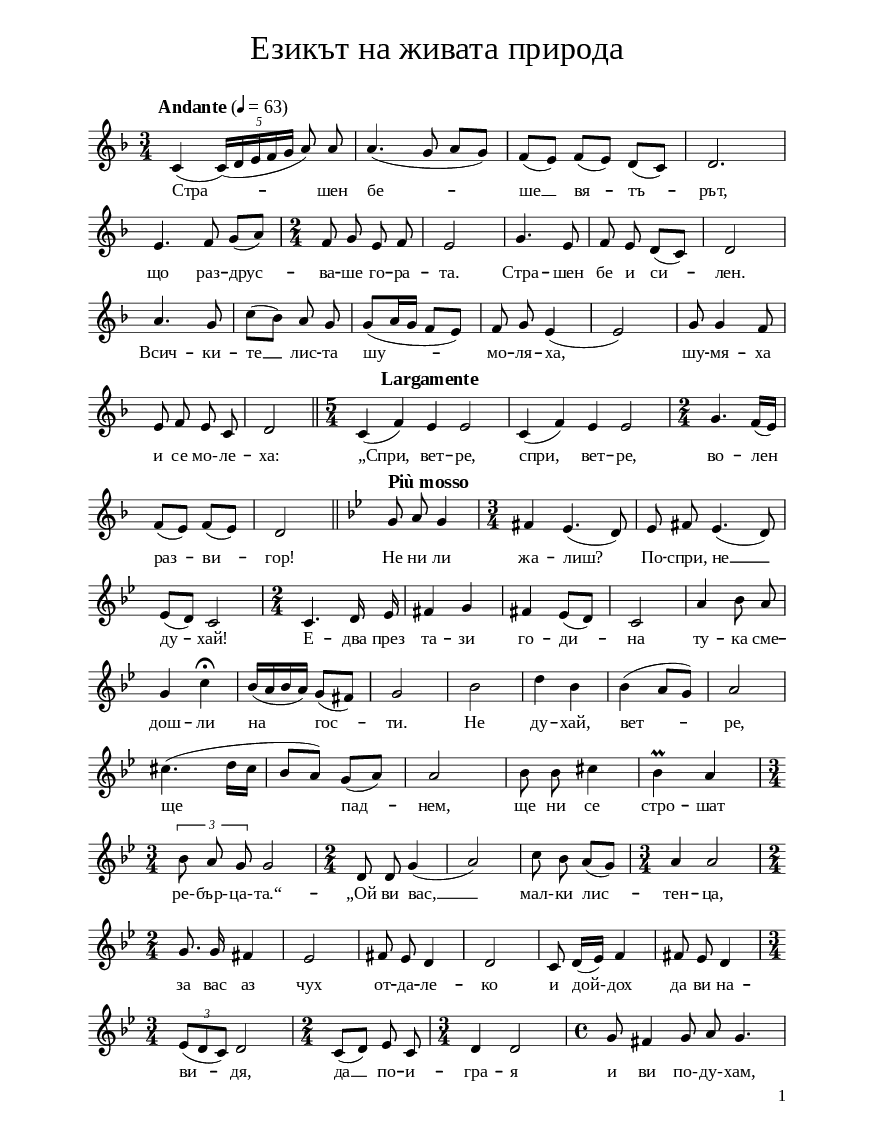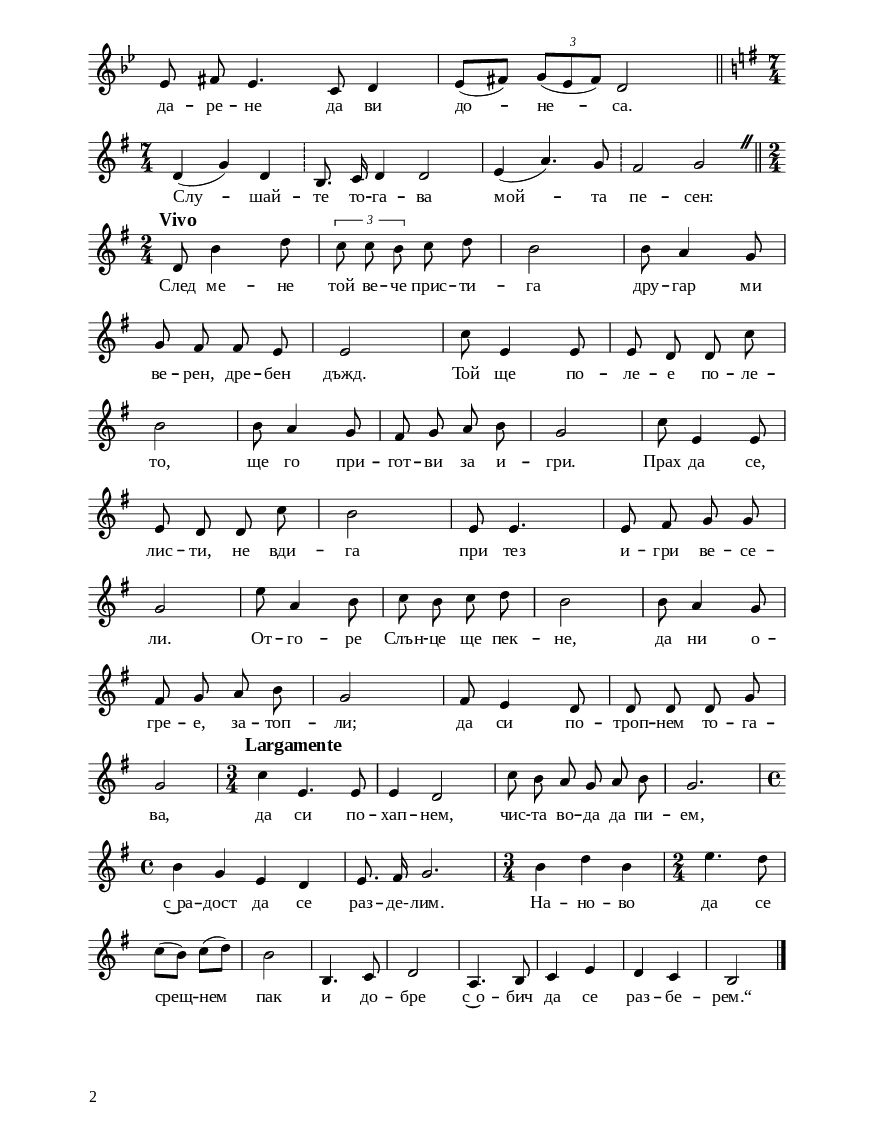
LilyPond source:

\version "2.24.2"

\include "include/globals.ily"

\bookpart {
  \label #'ref130
  \tocItem \markup "Езикът на живата природа"

  \paper {
    print-all-headers = ##t
    print-page-number = ##t
    print-first-page-number = ##t

    % put page numbers on the bottom
    oddHeaderMarkup = \markup ""
    evenHeaderMarkup = \markup ""
    oddFooterMarkup = \markup
    \fill-line {
      ""
      \if \should-print-page-number \fromproperty #'page:page-number-string
    }
    evenFooterMarkup = \markup
    \fill-line {
      \if \should-print-page-number \fromproperty #'page:page-number-string
      ""
    }

    left-margin = 1.5\cm
    right-margin = 1.5\cm
    top-margin = 1.6\cm
    bottom-margin = 1.2\cm
    ragged-bottom = ##t % do not spread the staves to fill the whole vertical space

    % change distance between staves
    system-system-spacing =
    #'((basic-distance . 8.5)
       (minimum-distance . 6)
       (padding . 1)
       (stretchability . 12))
  }
  \score {
    \include "include/score-layout.ily"


    \new Voice \absolute {
      \clef treble
      \key f \major
      \time 3/4
      \tempoFunc "Andante" 4 "63"
      \autoBeamOff
      c'4 ( \once \omit TupletBracket
      \times 4/5  {
        c'16 ) ( [  d'16  e'16  f'16
        g'16 ]
      }
      a'8 ) a'8  |

      a'4. ( g'8   a'8 [  g'8
      ] ) |
      f'8 ( [ e'8 ])
      f'8 ( [  e'8  ] )  d'8 ( [  c'8]) |
      d'2. \break |
      e'4. f'8  g'8 ( [
      a'8  ])
      \time 2/4 f'8 g'8 e'8  f'8 |
      e'2 | % 6
      g'4.  e'8 |
      f'8  e'8
      d'8 ( [  c'8 ]) | d'2 \break |
      a'4.  g'8 | c''8 ( [  bes'8 ]) a'8  g'8 |
      g'8 ( [ a'16   g'16]
      f'8  [ e'8 ] ) |

      f'8 g'8 e'4 ( |e'2) |
      g'8  g'4  f'8 |  \break
      e'8  f'8 e'8  c'8 | d'2 |   % 13
      \time 5/4  | \bar "||" % 13
      \tempo "        Largamente" c'4 ( f'4 )
      e'4  e'2 | % 14
      c'4 (  f'4 )  e'4  e'2 | % 15
      \time 2/4  | % 15
      g'4.  f'16 ( [  e'16 ]) \break | % 16
      f'8 ( [  e'8 ] ) f'8 ( [  e'8 ] )| % 17
      d'2 \bar "||"
      \tempo "Più mosso"
      \key g \minor | % 18
      g'8  a'8  g'4 | % 19
      \time 3/4 fis'4  es'4. ( d'8 ) |
      es'8  fis'8  es'4. ( d'8 )| \break % 21
      es'8 ( [  d'8 ])   c'2   |   % 22
      \time 2/4 c'4.  d'16  es'16 | % 23
      fis'4  g'4|  fis'4
      es'8 ( [  d'8 ])  | c'2 | % 25
      a'4 bes'8 a'8  \break  | % 26
      g'4  c''4 ^\fermata  | % 27
      \slurDown \stemUp bes'16 (
      [a'16 bes'16  a'16])
      \slurNeutral \stemNeutral
      g'8 ( [  fis'8 ] )| % 28
      g'2  | % 29
      bes'2 |  d''4  bes'4 |
      bes'4 ( a'8 [  g'8  ] ) a'2  \break | % 31
      cis''4. (  d''16 [  cis''16 ] |
      bes'8 [  a'8 ] ) % 32
      g'8 ( [  a'8 ] ) a'2 |
      bes'8  bes'8  cis''4 | % 34
      bes'4 \prall  a'4 |  \break % 35
      \time 3/4  | % 35
      \times 2/3  {
        bes'8  a'8  g'8
      }
      g'2 | \time 2/4 d'8  d'8
      g'4 ( | a'2 ) |   % 37
      c''8  bes'8  a'8 ( [  g'8 ]) |
      \time 3/4  | % 38
      a'4  a'2  | \break
      \time 2/4  | % 39
      g'8.  g'16  fis'4 |
      es'2 | % 41
      fis'8  es'8  d'4 | % 42
      d'2 | % 43
      c'8  d'16 ( [  es'16 ] ) f'4 | % 44
      fis'8 es'8  d'4 | % 46
      \time 3/4  | \break  % 46
      \once \omit TupletBracket
      \times 2/3  {
        es'8 ( [  d'8  c'8 ])
      }
      d'2 | % 47
      \time 2/4  | % 47
      c'8 ( [  d'8 ])  es'8  c'8  | % 48
      \time 3/4  | % 48
      d'4  d'2 | % 49
      \time 4/4  | % 49
      g'8  fis'4  g'8
      a'8 g'4. \break | % 51
      es'8  fis'8  es'4.  c'8
      d'4 |  es'8 ([ fis'8 ])
      \times 2/3  {
        g'8 ( [  es'8  fis'8 ] )
      } d'2 | \bar "||" \break
      \key g \major \time 7/4 | % 54
      d'4 (  g'4 )  d'4  \bar "!" b8. c'16 d'4  d'2 | % 56
      e'4 ( a'4.)   g'8  \bar "!" fis'2  g'2 \caesura \bar "||" \break
      \time 2/4  | % 58
      \tempo "Vivo" d'8 b'4  d''8 | % 59
      \tupletUp \times 2/3  {
        c''8   c''8  b'8
      } \tupletNeutral
      c''8 d''8  |
      b'2 | % 61
      b'8  a'4  g'8 | \break % 62
      g'8  fis'8  fis'8  e'8 | % 63
      e'2 | % 64
      c''8  e'4  e'8 | % 65
      e'8  d'8  d'8  c''8 | \break % 66
      b'2 | % 67
      b'8  a'4  g'8  | % 68
      fis'8  g'8  a'8  b'8 |  % 69
      g'2 |
      c''8  e'4  e'8 | \break % 71
      e'8  d'8  d'8  c''8 | % 72
      b'2  | % 73
      e'8  e'4. |   % 74
      e'8  fis'8  g'8  g'8 \break | % 75
      g'2  | % 76
      e''8  a'4  b'8 | % 77
      c''8   b'8  c''8  d''8 | % 78
      b'2 |  % 79
      b'8  a'4  g'8 |\break
      fis'8  g'8  a'8  b'8 | % 81
      g'2 | % 82
      fis'8  e'4  d'8 |
      d'8  d'8  d'8  g'8 | \break % 84
      g'2 | % 85
      \tempo "Largamente"
      \time 3/4  | % 85
      c''4  e'4.  e'8 | % 86
      e'4 d'2 | % 87
      c''8 b'8 a'8  g'8
      a'8  b'8  | % 88
      g'2. |  \break % 89
      \time 4/4  | % 89
      b'4 g'4  e'4
      d'4 |
      e'8.  fis'16  g'2.   | % 91
      \time 3/4 b'4 d''4  b'4 | \time 2/4  e''4. d''8 |  \break | % 92
      c''8 ( [  b'8 ])  c''8 ( [
      d''8 ]) | b'2 | % 93
      b4.  c'8  d'2 | % 94
      a4. b8  c'4
      e'4 | % 95
      d'4  c'4  b2 \bar "|."
    }

    \addlyrics {
      Стра --  шен
      бе --   ше __  вя -- тъ
      -- рът, що раз -- друс -- ва --
      ше го -- ра -- та. Стра -- шен
      бе и си -- лен. Всич -- ки -- те __
      лис -- та шу --
      мо -- ля -- ха, шу -- мя -- ха и се
      "мо-" -- ле -- ха: „Спри,  вет --
      ре, спри,  вет -- ре, во -- лен
      раз -- ви -- гор! Не ни
      ли жа -- лиш?  По -- спри, не __
      ду -- хай! Е -- два през та
      -- зи го -- ди -- на ту --
      ка сме -- дош -- ли на
      гос -- ти. Не ду -- хай, вет --
      ре, ще пад --
      нем, ще ни се стро -- шат "ре-" --
      "бър-" -- "ца-" -- та.“ -- „Ой ви вас, __
      "мал-" -- ки лис -- тен -- ца,
      за вас аз чух от -- да -- ле -- ко
      и "дой-" -- дох да ви на -- ви
      --  дя, да __  по -- и -- гра --
      я и ви "по-" -- "ду-" -- хам, да -- ре --
      не да ви до -- не --  са.
      Слу -- шай -- те то -- га -- ва
      мой -- та пе -- сен: След ме --
      не той ве -- че прис -- ти -- га дру
      -- гар ми ве -- рен, дре -- бен
      дъжд. Той ще по -- ле -- е по --
      ле -- то, ще го при -- гот -- ви
      за и -- гри. Прах да се, лис --
      ти, не вди -- га при тез и -- гри
      ве -- се -- ли. От -- го -- ре Слън
      -- це ще пек -- не, да ни о --
      гре -- е, за -- топ -- ли; да си
      по -- троп -- нем то -- га  -- ва,
      да си по -- хап  -- нем, чис
      -- та во -- да да пи  -- ем,
      с~ра -- дост да се раз -- де- --
      лим. На -- но -- во да се срещ
      -- нем  пак и до -- бре с~о
      -- бич да се раз -- бе -- рем.“}

      \header {
        title = \titleFunc "Езикът на живата природа" "Ezikăt na živata priroda"
      }

      \midi{}

    }



  } % bookpart
